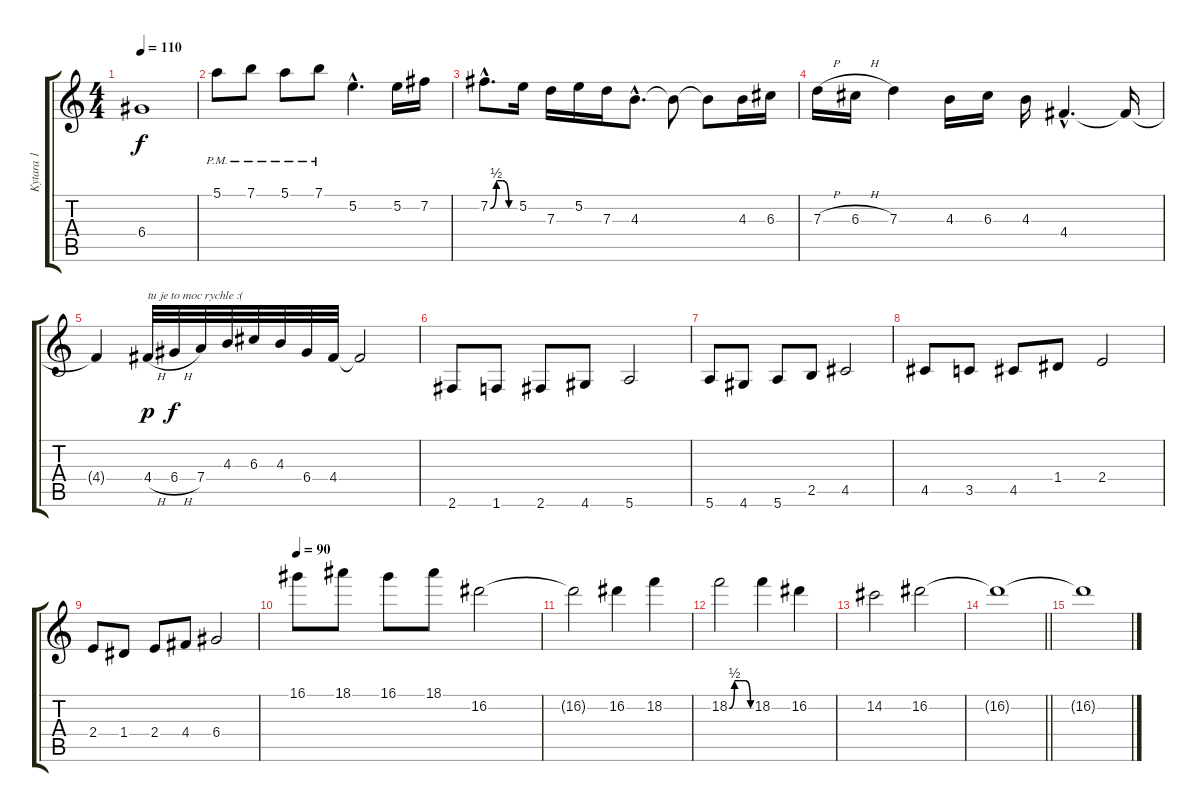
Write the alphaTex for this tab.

\track ("Kytara 1" "Kytara 1") {instrument electricguitarjazz}
\staff {score tabs}
\tuning (E4 B3 G3 D3 A2 E2) {hide}
\ts (4 4)
\tempo 110
\clef g2
\ks c
6.4{t}.1{dy f} |
5.1{pm}.8 7.1{pm}.8 5.1{pm}.8 7.1{pm}.8 5.2{hac}.4{d} 5.2.16 7.2.16 |
7.2{be (custom 0 0 15 2 30 2 45 0 60 0) hac}.8{d} 5.2.16 7.3.16 5.2.16 7.3.16 4.3{hac}.8{d} 4.3{t}.8 4.3{t}.8 4.3.16 6.3.16 |
7.3{h}.16 6.3{h}.16 7.3.4 4.3.16 6.3.16 4.3.16 4.4{hac}.4{d} 4.4{t}.16 |
4.4{t}.4 4.4{h}.32{txt "tu je to moc rychle :(" dy p} 6.4{h}.32{dy f} 7.4.32 4.3.32 6.3.32 4.3.32 6.4.32 4.4.32 4.4{t}.2 |
2.6.8 1.6.8 2.6.8 4.6.8 5.6.2 |
5.6.8 4.6.8 5.6.8 2.5.8 4.5.2 |
4.5.8 3.5.8 4.5.8 1.4.8 2.4.2 |
2.4.8 1.4.8 2.4.8 4.4.8 6.4.2 |
\tempo 90
16.1.8{volume 6} 18.1.8 16.1.8 18.1.8 16.2.2 |
16.2{t}.2 16.2.4 18.2.4 |
18.2{be (custom 0 0 15 2 30 2 45 2 60 0)}.2 18.2.4 16.2.4 |
14.2.2 16.2.2{volume 0} |
\barLineRight lightlight
16.2{t}.1 |
16.2{t}.1
